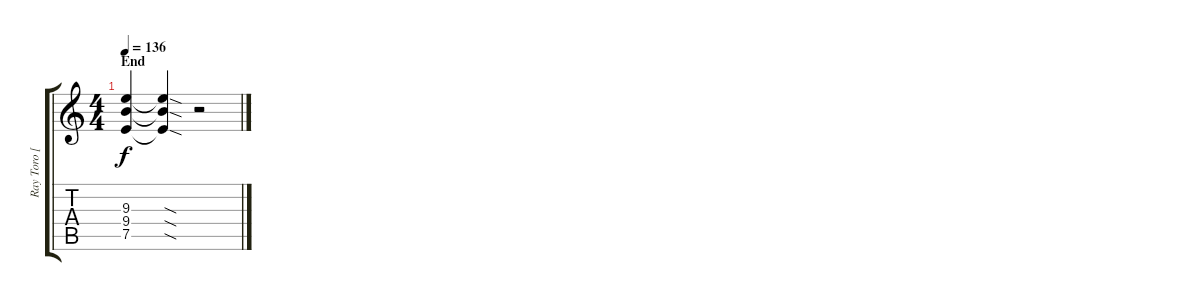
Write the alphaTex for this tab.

\track ("Ray Toro [Guitar]" "Ray Toro [") {instrument distortionguitar}
\staff {score tabs}
\tuning (E4 B3 G3 D3 A2 E2) {hide}
\ts (4 4)
\section ("" "End")
\tempo 136
\clef g2
\ks c
(9.3 9.4 7.5).4{dy f} (9.3{sod t} 9.4{sod t} 7.5{sod t}).4 r.2
